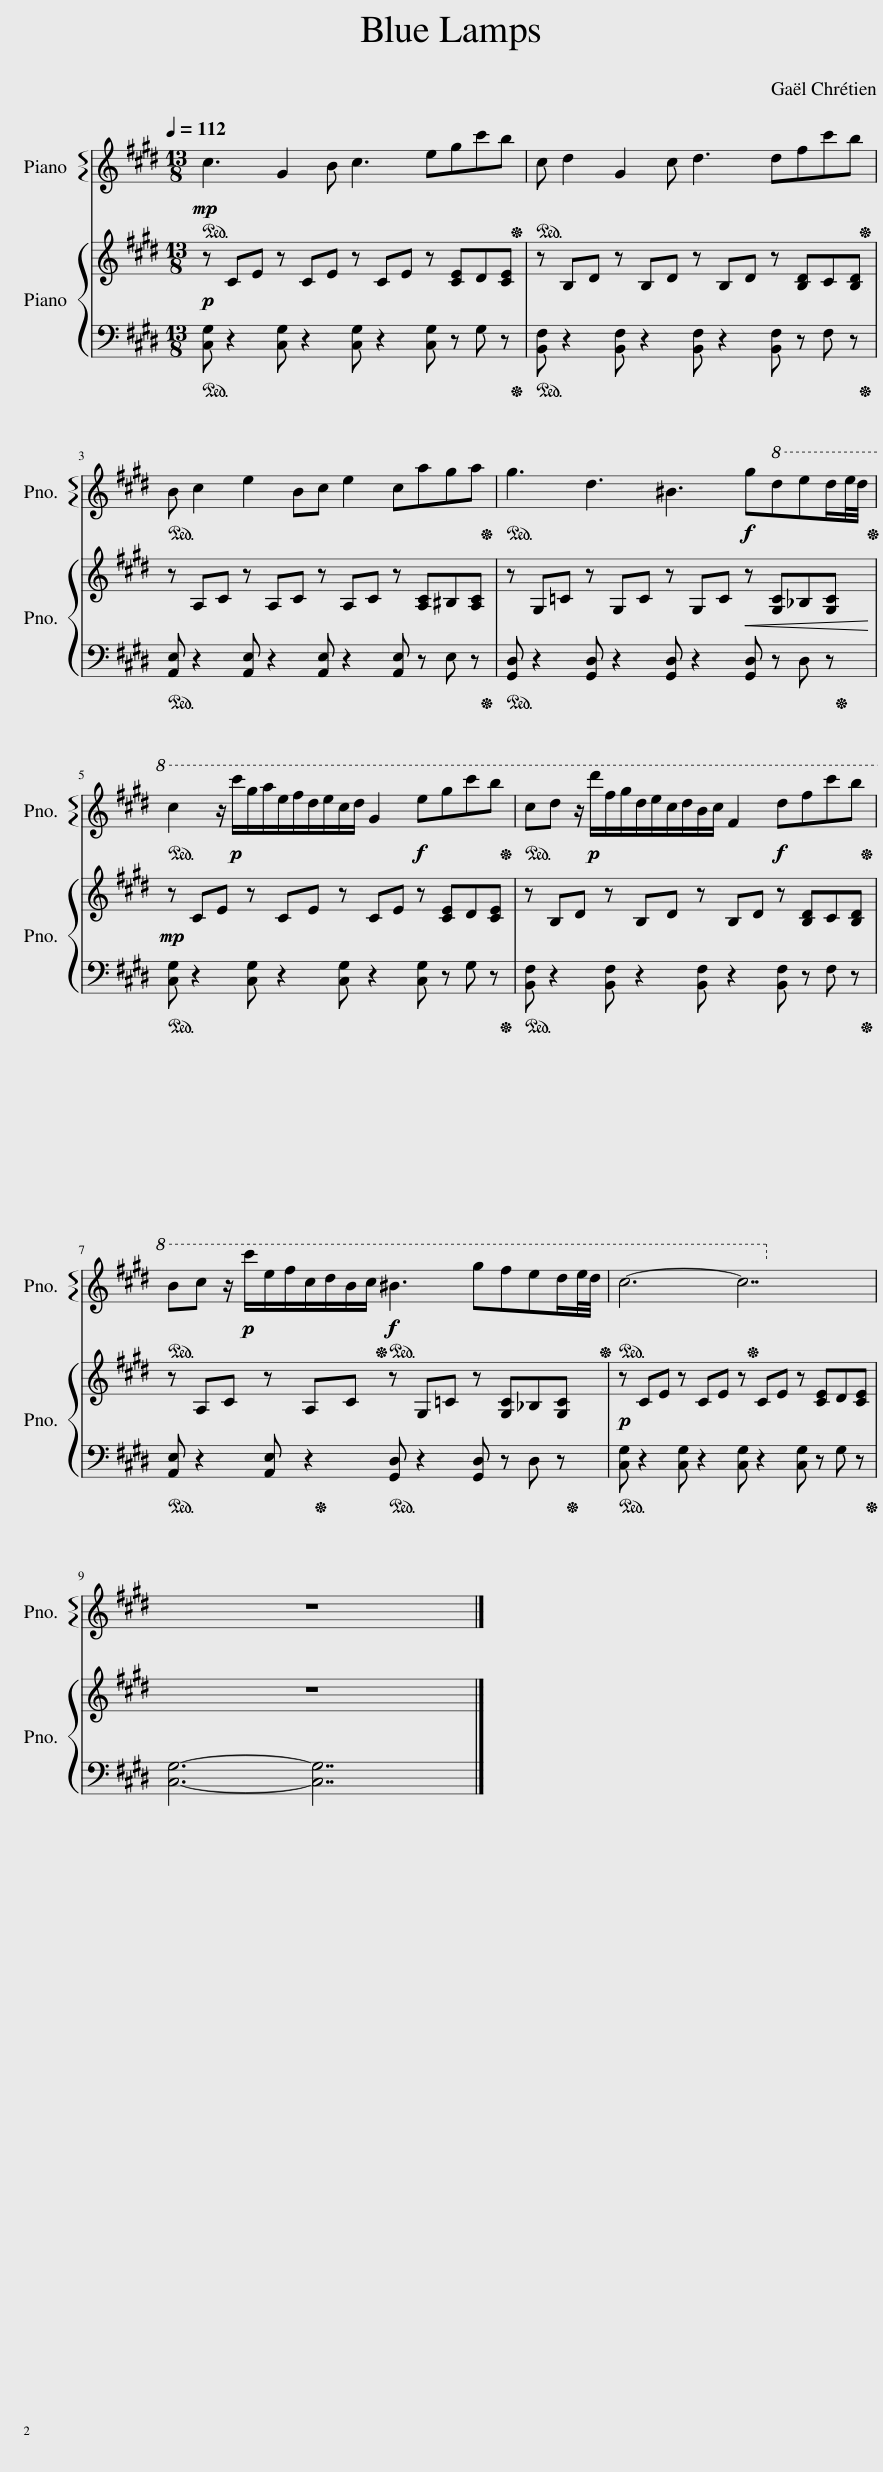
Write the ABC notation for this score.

X:1
%%score 1 { 2 | 3 }
L:1/8
Q:1/4=112
M:13/8
I:linebreak $
K:E
V:1 treble
V:2 treble
V:3 bass
V:1
!mp!!ped! c3 G2 B c3 egc'b!ped-up! |!ped! c d2 G2 c d3 dfc'b!ped-up! |$!ped! B c2 e2 Bc e2 caga!ped-up! |!ped! g3 d3 ^B3!f! g!8va(!d'e'd'/e'/4d'/4!ped-up! |$!ped! c'2 z/!p! c''/g'/a'/e'/f'/d'/e'/c'/d'/ g2!f! e'g'c''b'!ped-up! | %5
!ped! c'd' z/!p! d''/f'/g'/d'/e'/c'/d'/b/c'/ f2!f! d'f'c''b'!ped-up! |$!ped! bc' z/!p! c''/e'/f'/c'/d'/b/c'/!ped-up!!f!!ped! ^b3 g'f'e'd'/e'/4d'/4!ped-up! |!ped! c'6- c'7!8va)!!ped-up! |$ z13 |] %9
V:2
!p! z!ped! CE z CE z CE z [CE]D[CE]!ped-up! | z!ped! B,D z B,D z B,D z [B,D]C[B,D]!ped-up! |$ z!ped! A,C z A,C z A,C z [A,C]^B,[A,C]!ped-up! | z!ped! G,=C z G,C z G,C!<(! z [G,C]_B,[G,C]!<)!!ped-up! |$!mp! z!ped! CE z CE z CE z [CE]D[CE]!ped-up! | %5
 z!ped! B,D z B,D z B,D z [B,D]C[B,D]!ped-up! |$ z!ped! A,C z A,C z!ped-up!!ped! G,=C z [G,C]_B,[G,C]!ped-up! |!p! z!ped! CE z CE z CE z [CE]D[CE]!ped-up! |$ z13 |] %9
V:3
 [C,G,] z2 [C,G,] z2 [C,G,] z2 [C,G,] z G, z | [B,,F,] z2 [B,,F,] z2 [B,,F,] z2 [B,,F,] z F, z |$ [A,,E,] z2 [A,,E,] z2 [A,,E,] z2 [A,,E,] z E, z | [G,,D,] z2 [G,,D,] z2 [G,,D,] z2 [G,,D,] z D, z |$ [C,G,] z2 [C,G,] z2 [C,G,] z2 [C,G,] z G, z | %5
 [B,,F,] z2 [B,,F,] z2 [B,,F,] z2 [B,,F,] z F, z |$ [A,,E,] z2 [A,,E,] z2 [G,,D,] z2 [G,,D,] z D, z | [C,G,] z2 [C,G,] z2 [C,G,] z2 [C,G,] z G, z |$ [C,G,]6- [C,G,]7 |] %9
